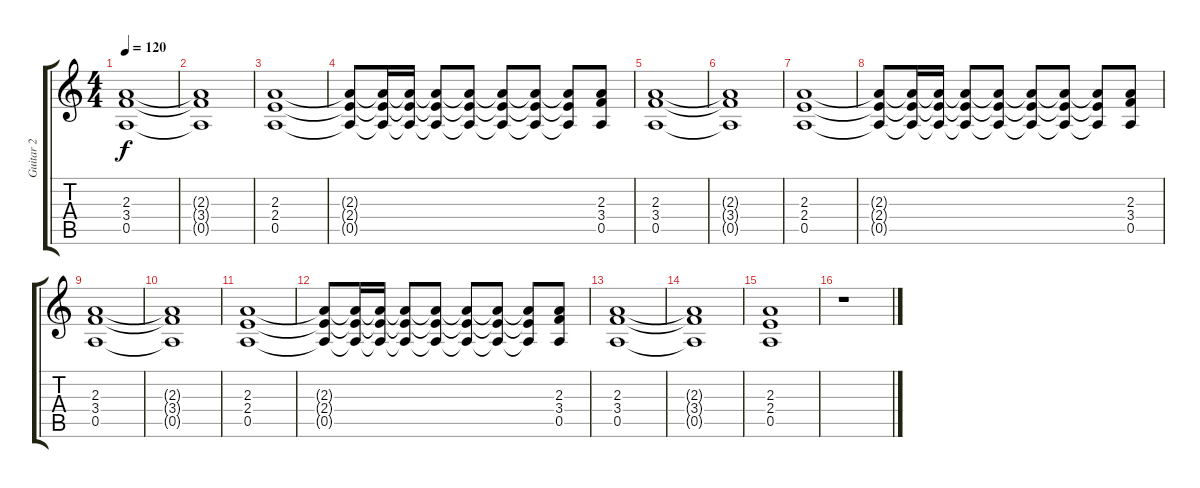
\track ("Guitar 2" "Guitar 2") {instrument overdrivenguitar}
\staff {score tabs}
\tuning (E4 B3 G3 D3 A2 E2) {hide}
\ts (4 4)
\tempo 120
\clef g2
\ks c
(2.3 3.4 0.5).1{dy f} |
(2.3{t} 3.4{t} 0.5{t}).1 |
(2.3 2.4 0.5).1 |
(2.3{t} 2.4{t} 0.5{t}).8 (2.3{t} 2.4{t} 0.5{t}).16 (2.3{t} 2.4{t} 0.5{t}).16 (2.3{t} 2.4{t} 0.5{t}).8 (2.3{t} 2.4{t} 0.5{t}).8 (2.3{t} 2.4{t} 0.5{t}).8 (2.3{t} 2.4{t} 0.5{t}).8 (2.3{t} 2.4{t} 0.5{t}).8 (2.3 3.4 0.5).8 |
(2.3 3.4 0.5).1 |
(2.3{t} 3.4{t} 0.5{t}).1 |
(2.3 2.4 0.5).1 |
(2.3{t} 2.4{t} 0.5{t}).8 (2.3{t} 2.4{t} 0.5{t}).16 (2.3{t} 2.4{t} 0.5{t}).16 (2.3{t} 2.4{t} 0.5{t}).8 (2.3{t} 2.4{t} 0.5{t}).8 (2.3{t} 2.4{t} 0.5{t}).8 (2.3{t} 2.4{t} 0.5{t}).8 (2.3{t} 2.4{t} 0.5{t}).8 (2.3 3.4 0.5).8 |
(2.3 3.4 0.5).1 |
(2.3{t} 3.4{t} 0.5{t}).1 |
(2.3 2.4 0.5).1 |
(2.3{t} 2.4{t} 0.5{t}).8 (2.3{t} 2.4{t} 0.5{t}).16 (2.3{t} 2.4{t} 0.5{t}).16 (2.3{t} 2.4{t} 0.5{t}).8 (2.3{t} 2.4{t} 0.5{t}).8 (2.3{t} 2.4{t} 0.5{t}).8 (2.3{t} 2.4{t} 0.5{t}).8 (2.3{t} 2.4{t} 0.5{t}).8 (2.3 3.4 0.5).8 |
(2.3 3.4 0.5).1 |
(2.3{t} 3.4{t} 0.5{t}).1 |
(2.3 2.4 0.5).1 |
r.1
